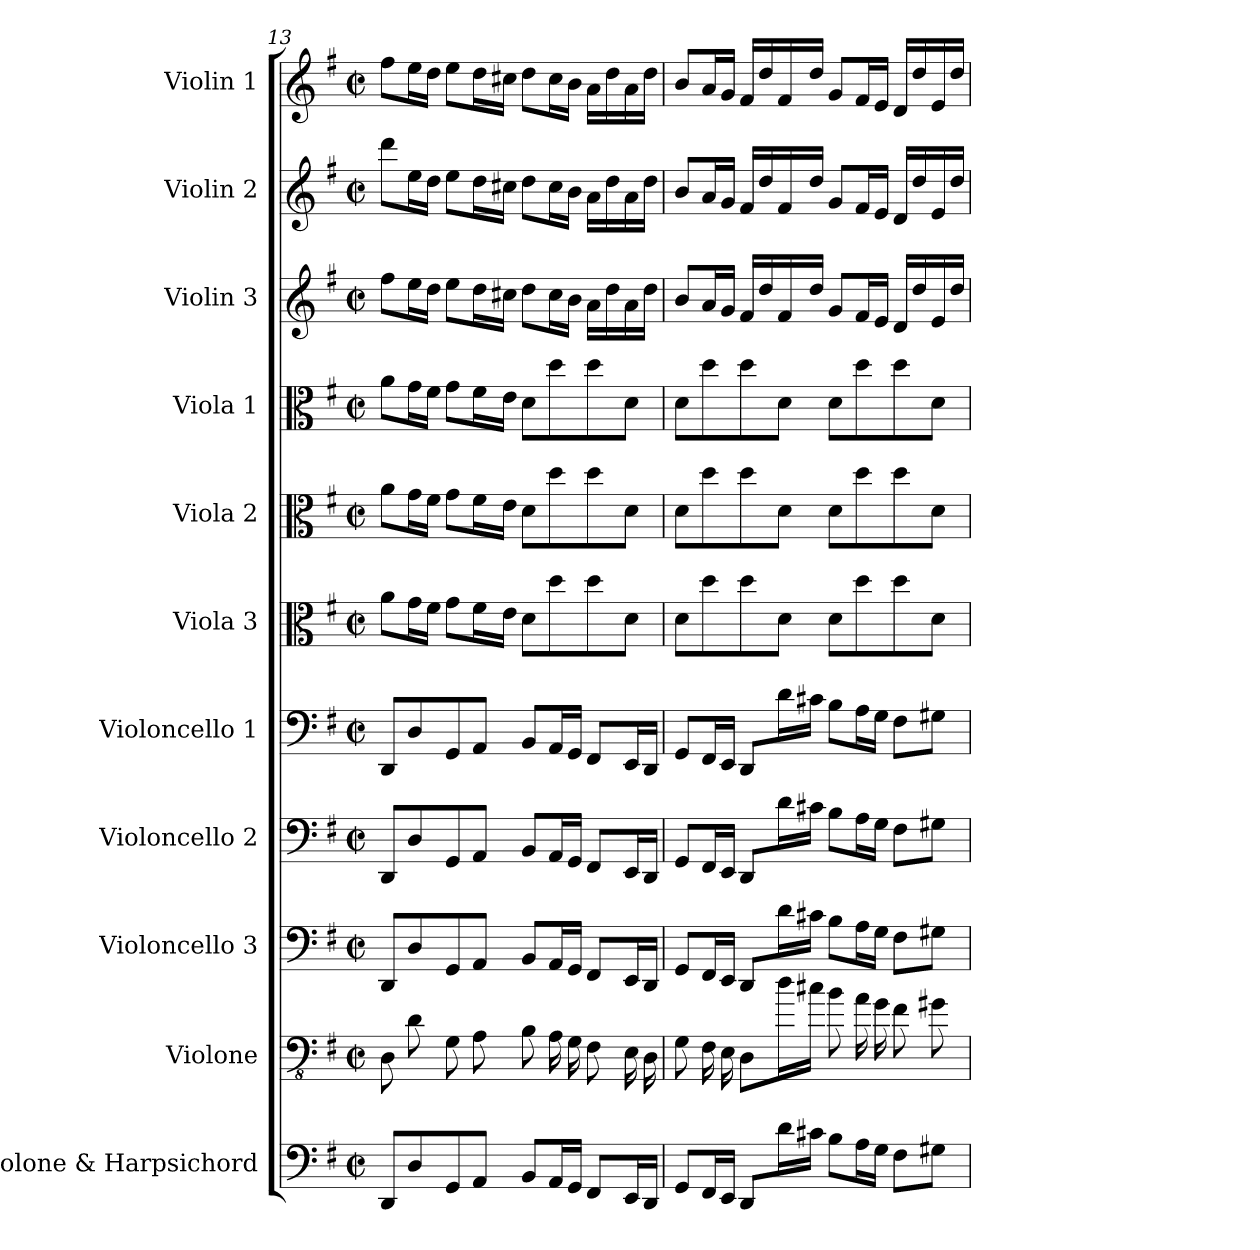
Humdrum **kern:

**kern	**kern	**kern	**kern	**kern	**kern	**kern	**kern	**kern	**kern	**kern
*part11	*part10	*part9	*part8	*part7	*part6	*part5	*part4	*part3	*part2	*part1
*staff11	*staff10	*staff9	*staff8	*staff7	*staff6	*staff5	*staff4	*staff3	*staff2	*staff1
*I"Violone &amp; Harpsichord	*I"Violone	*I"Violoncello 3	*I"Violoncello 2	*I"Violoncello 1	*I"Viola 3	*I"Viola 2	*I"Viola 1	*I"Violin 3	*I"Violin 2	*I"Violin 1
*I'Vne. &amp; Hch.	*I'Vne.	*I'Vc. 3	*I'Vc. 2	*I'Vc. 1	*I'Vla. 3	*I'Vla. 2	*I'Vla. 1	*I'Vln. 3	*I'Vln. 2	*I'Vln. 1
*clefF4	*clefFv4	*clefF4	*clefF4	*clefF4	*clefC3	*clefC3	*clefC3	*clefG2	*clefG2	*clefG2
*	*ITrd7c12	*	*	*	*	*	*	*	*	*
*k[f#]	*k[f#]	*k[f#]	*k[f#]	*k[f#]	*k[f#]	*k[f#]	*k[f#]	*k[f#]	*k[f#]	*k[f#]
*M4/4	*M4/4	*M4/4	*M4/4	*M4/4	*M4/4	*M4/4	*M4/4	*M4/4	*M4/4	*M4/4
*met(c|)	*met(c|)	*met(c|)	*met(c|)	*met(c|)	*met(c|)	*met(c|)	*met(c|)	*met(c|)	*met(c|)	*met(c|)
=13	=13	=13	=13	=13	=13	=13	=13	=13	=13	=13
8DD/L	8DDD	8DD/L	8DD/L	8DD/L	8a\L	8a\L	8a\L	8ff#\L	8ddd\L	8ff#\L
8D/	8DD	8D/	8D/	8D/	16g\L	16g\L	16g\L	16ee\L	16ee\L	16ee\L
.	.	.	.	.	16f#\JJ	16f#\JJ	16f#\JJ	16dd\JJ	16dd\JJ	16dd\JJ
8GG/	8GGG	8GG/	8GG/	8GG/	8g\L	8g\L	8g\L	8ee\L	8ee\L	8ee\L
8AA/J	8AAA	8AA/J	8AA/J	8AA/J	16f#\L	16f#\L	16f#\L	16dd\L	16dd\L	16dd\L
.	.	.	.	.	16e\JJ	16e\JJ	16e\JJ	16cc#X\JJ	16cc#X\JJ	16cc#X\JJ
8BB/L	8BBB	8BB/L	8BB/L	8BB/L	8d\L	8d\L	8d\L	8dd\L	8dd\L	8dd\L
16AA/L	16AAA	16AA/L	16AA/L	16AA/L	8dd\	8dd\	8dd\	16cc#\L	16cc#\L	16cc#\L
16GG/JJ	16GGG	16GG/JJ	16GG/JJ	16GG/JJ	.	.	.	16b\JJ	16b\JJ	16b\JJ
8FF#/L	8FFF#	8FF#/L	8FF#/L	8FF#/L	8dd\	8dd\	8dd\	16a\LL	16a\LL	16a\LL
.	.	.	.	.	.	.	.	16dd\	16dd\	16dd\
16EE/L	16EEE	16EE/L	16EE/L	16EE/L	8d\J	8d\J	8d\J	16a\	16a\	16a\
16DD/JJ	16DDD	16DD/JJ	16DD/JJ	16DD/JJ	.	.	.	16dd\JJ	16dd\JJ	16dd\JJ
!!LO:LB:g=z
=14	=14	=14	=14	=14	=14	=14	=14	=14	=14	=14
8GG/L	8GGG	8GG/L	8GG/L	8GG/L	8d\L	8d\L	8d\L	8b/L	8b/L	8b/L
16FF#/L	16FFF#	16FF#/L	16FF#/L	16FF#/L	8dd\	8dd\	8dd\	16a/L	16a/L	16a/L
16EE/JJ	16EEE	16EE/JJ	16EE/JJ	16EE/JJ	.	.	.	16g/JJ	16g/JJ	16g/JJ
8DD/L	8DDDL	8DD/L	8DD/L	8DD/L	8dd\	8dd\	8dd\	16f#/LL	16f#/LL	16f#/LL
.	.	.	.	.	.	.	.	16dd/	16dd/	16dd/
16d\L	16DL	16d\L	16d\L	16d\L	8d\J	8d\J	8d\J	16f#/	16f#/	16f#/
16c#X\JJ	16C#XJJ	16c#X\JJ	16c#X\JJ	16c#X\JJ	.	.	.	16dd/JJ	16dd/JJ	16dd/JJ
8B\L	8BB	8B\L	8B\L	8B\L	8d\L	8d\L	8d\L	8g/L	8g/L	8g/L
16A\L	16AA	16A\L	16A\L	16A\L	8dd\	8dd\	8dd\	16f#/L	16f#/L	16f#/L
16G\JJ	16GG	16G\JJ	16G\JJ	16G\JJ	.	.	.	16e/JJ	16e/JJ	16e/JJ
8F#\L	8FF#	8F#\L	8F#\L	8F#\L	8dd\	8dd\	8dd\	16d/LL	16d/LL	16d/LL
.	.	.	.	.	.	.	.	16dd/	16dd/	16dd/
8G#X\J	8GG#X	8G#X\J	8G#X\J	8G#X\J	8d\J	8d\J	8d\J	16e/	16e/	16e/
.	.	.	.	.	.	.	.	16dd/JJ	16dd/JJ	16dd/JJ
=	=	=	=	=	=	=	=	=	=	=
*-	*-	*-	*-	*-	*-	*-	*-	*-	*-	*-
